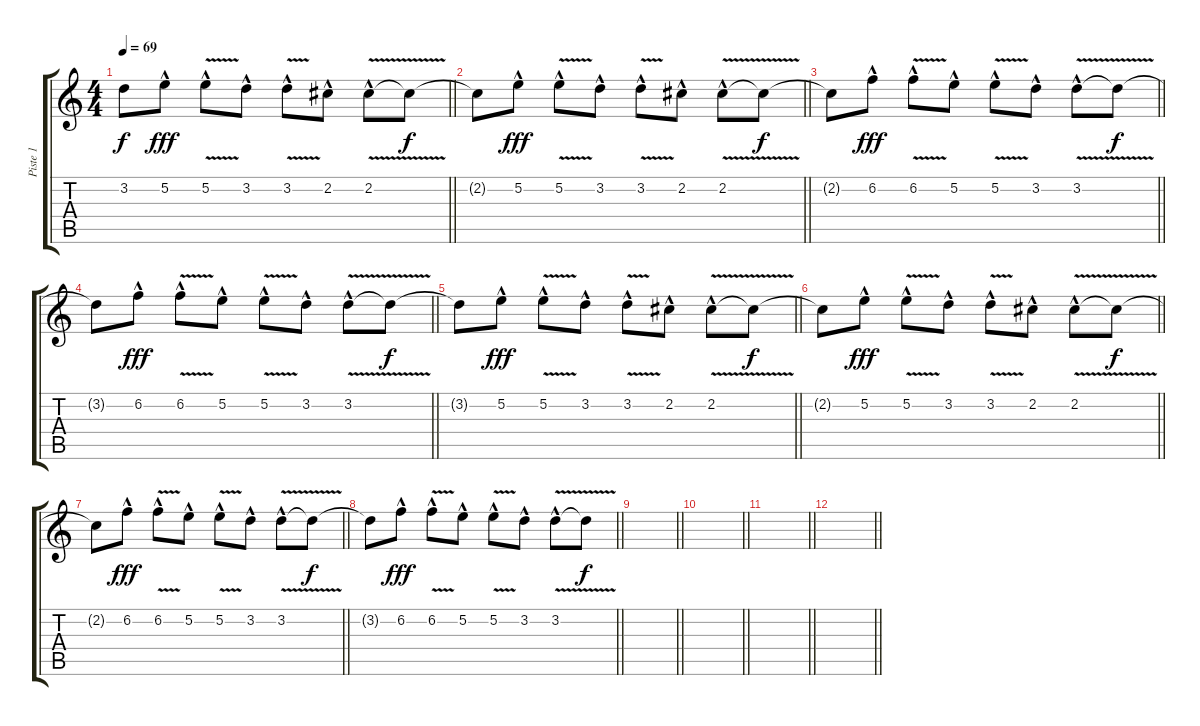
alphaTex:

\track ("Piste 1" "Piste 1") {instrument electricguitarjazz}
\staff {score tabs}
\tuning (E4 B3 G3 D3 A2 E2) {hide}
\ts (4 4)
\tempo 69
\clef g2
\barLineRight lightlight
\ks c
3.2{t}.8{dy f} 5.2{hac}.8{dy fff} 5.2{v hac}.8 3.2{hac}.8 3.2{v hac}.8 2.2{hac}.8 2.2{v hac}.8 2.2{t}.8{dy f} |
\barLineRight lightlight
2.2{t}.8 5.2{hac}.8{dy fff} 5.2{v hac}.8 3.2{hac}.8 3.2{v hac}.8 2.2{hac}.8 2.2{v hac}.8 2.2{t}.8{dy f} |
\barLineRight lightlight
2.2{t}.8 6.2{hac}.8{dy fff} 6.2{v hac}.8 5.2{hac}.8 5.2{v hac}.8 3.2{hac}.8 3.2{v hac}.8 3.2{t}.8{dy f} |
\barLineRight lightlight
3.2{t}.8 6.2{hac}.8{dy fff} 6.2{v hac}.8 5.2{hac}.8 5.2{v hac}.8 3.2{hac}.8 3.2{v hac}.8 3.2{t}.8{dy f} |
\barLineRight lightlight
3.2{t}.8{volume 1} 5.2{hac}.8{dy fff} 5.2{v hac}.8 3.2{hac}.8 3.2{v hac}.8 2.2{hac}.8 2.2{v hac}.8 2.2{t}.8{dy f} |
\barLineRight lightlight
2.2{t}.8 5.2{hac}.8{dy fff} 5.2{v hac}.8 3.2{hac}.8 3.2{v hac}.8 2.2{hac}.8 2.2{v hac}.8 2.2{t}.8{dy f} |
\barLineRight lightlight
2.2{t}.8 6.2{hac}.8{dy fff} 6.2{v hac}.8 5.2{hac}.8 5.2{v hac}.8 3.2{hac}.8 3.2{v hac}.8 3.2{t}.8{dy f} |
\barLineRight lightlight
3.2{t}.8 6.2{hac}.8{dy fff} 6.2{v hac}.8 5.2{hac}.8 5.2{v hac}.8 3.2{hac}.8 3.2{v hac}.8 3.2{t}.8{dy f} |
\barLineRight lightlight
|
\barLineRight lightlight
|
\barLineRight lightlight
|
\barLineRight lightlight
